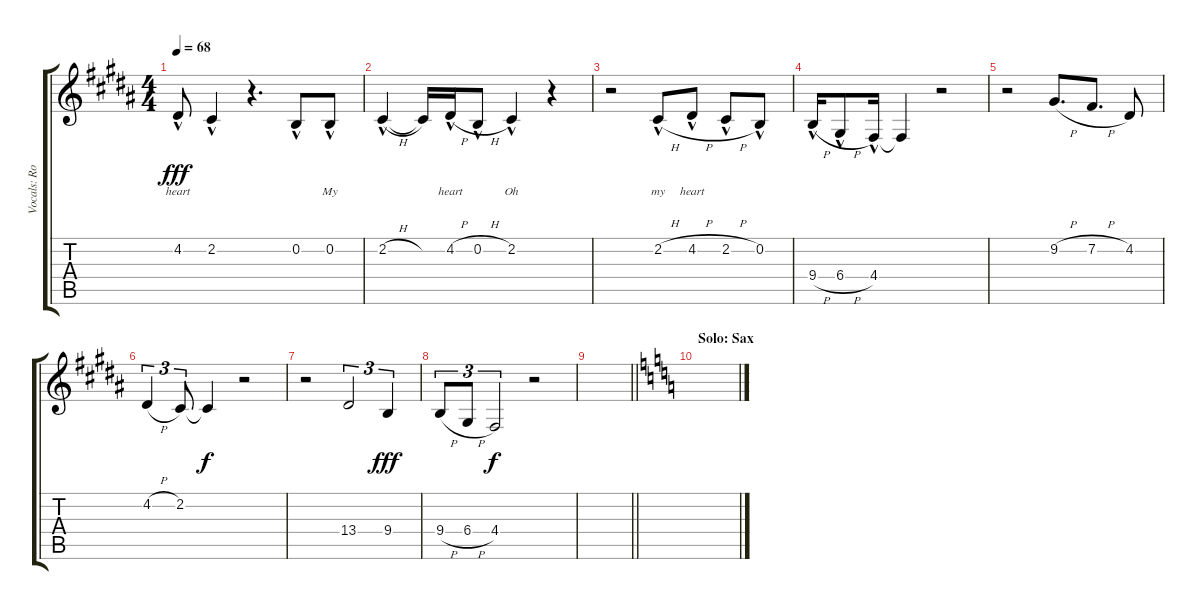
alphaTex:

\track ("Vocals: Rod" "Vocals: Ro") {instrument lead2sawtooth}
\staff {score tabs}
\tuning (E4 B3 G3 D3 A2 E2) {hide}
\ts (4 4)
\tempo 68
\clef g2
\ks b
4.2{hac}.8{lyrics (0 "heart") lyrics (1 "") lyrics (2 "") lyrics (3 "") lyrics (4 "") dy fff} 2.2{hac}.4{lyrics (0 "") lyrics (1 "") lyrics (2 "") lyrics (3 "") lyrics (4 "")} r.4{d} 0.2{hac}.8{lyrics (0 "") lyrics (1 "") lyrics (2 "") lyrics (3 "") lyrics (4 "")} 0.2{hac}.8{lyrics (0 "My") lyrics (1 "") lyrics (2 "") lyrics (3 "") lyrics (4 "")} |
2.2{h hac}.4{lyrics (0 "") lyrics (1 "") lyrics (2 "") lyrics (3 "") lyrics (4 "")} 2.2{t}.16{lyrics (0 "") lyrics (1 "") lyrics (2 "") lyrics (3 "") lyrics (4 "")} 4.2{h hac}.16{lyrics (0 "heart") lyrics (1 "") lyrics (2 "") lyrics (3 "") lyrics (4 "")} 0.2{h hac}.8{lyrics (0 "") lyrics (1 "") lyrics (2 "") lyrics (3 "") lyrics (4 "")} 2.2{hac}.4{lyrics (0 "Oh") lyrics (1 "") lyrics (2 "") lyrics (3 "") lyrics (4 "")} r.4 |
r.2 2.2{h hac}.8{lyrics (0 "my") lyrics (1 "") lyrics (2 "") lyrics (3 "") lyrics (4 "")} 4.2{h hac}.8{lyrics (0 "heart") lyrics (1 "") lyrics (2 "") lyrics (3 "") lyrics (4 "")} 2.2{h hac}.8{lyrics (0 "") lyrics (1 "") lyrics (2 "") lyrics (3 "") lyrics (4 "")} 0.2{hac}.8{lyrics (0 "") lyrics (1 "") lyrics (2 "") lyrics (3 "") lyrics (4 "")} |
9.4{h hac}.16 6.4{h hac}.8 4.4{hac}.16 4.4{t}.4 r.2 |
r.2 9.2{h}.8{d} 7.2{h}.8{d} 4.2.8 |
4.2{h}.4{tu (3 2)} 2.2.8{tu (3 2)} 2.2{t}.4{dy f} r.2 |
r.2 13.4.2{tu (3 2)} 9.4.4{tu (3 2) dy fff} |
9.4{h}.8{tu (3 2)} 6.4{h}.8{tu (3 2)} 4.4.2{tu (3 2) dy f} r.2 |
\barLineRight lightlight
|
\section ("" "Solo: Sax")
\ks c
